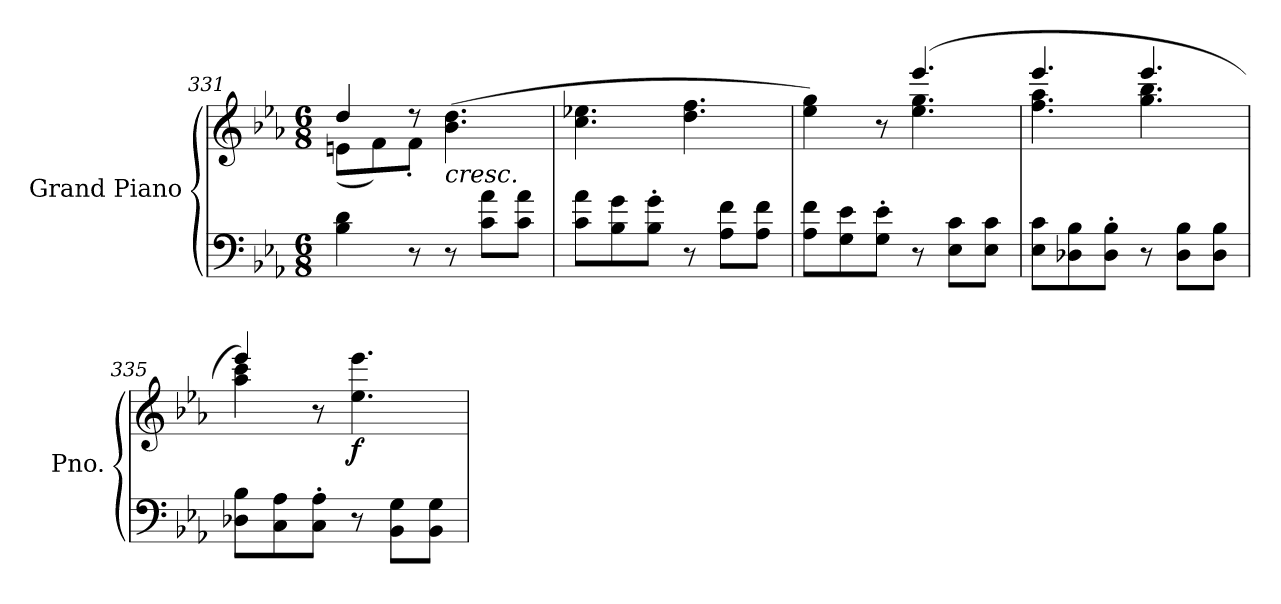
**kern	**kern	**dynam
*part1	*part1	*part1
*staff2	*staff1	*staff1/2
*I"Grand Piano	*	*
*I'Pno.	*	*
*clefF4	*clefG2	*
*k[b-e-a-]	*k[b-e-a-]	*
*M6/8	*M6/8	*
=331	=331	=331
*	*^	*
4B-\ 4d\	4dd/	(8en\L	.
.	.	8f\)	.
8r	8r	8f'\J	.
!	!LO:TX:b:i:t=cresc.	!	!
8r	(4.b-\ 4.dd\	4.ryy	.
8c\ 8a-\L	.	.	.
8c\ 8a-\J	.	.	.
*	*v	*v	*
=332	=332	=332
8c\ 8a-\L	4.cc\ 4.ee-X\	.
8B-\ 8g\	.	.
8B-\' 8g\'J	.	.
8r	4.dd\ 4.ff\	.
8A-\ 8f\L	.	.
8A-\ 8f\J	.	.
=333	=333	=333
*	*^	*
8A-\ 8f\L	4ee-\ 4gg\)	4.ryy	.
8G\ 8e-\	.	.	.
8G\' 8e-\'J	8r	.	.
8r	4.ee-\ 4.gg\	(4.eee-/	.
8E-\ 8c\L	.	.	.
8E-\ 8c\J	.	.	.
=334	=334	=334	=334
8E-\ 8c\L	4.ff\ 4.aa-\	4.eee-/	.
8D-X\ 8B-\	.	.	.
8D-\' 8B-\'J	.	.	.
8r	4.gg\ 4.bb-\	4.eee-/	.
8D-\ 8B-\L	.	.	.
8D-\ 8B-\J	.	.	.
=335	=335	=335	=335
8D-X\ 8B-\L	4eee-/	4aa-\ 4ccc\)	.
8C\ 8A-\	.	.	.
8C\' 8A-\'J	8r	2ryy	.
!	!	!	!LO:DY:b
8r	4.ee-\ 4.eee-\	.	f
8BB-\ 8G\L	.	.	.
8BB-\ 8G\J	.	.	.
*	*v	*v	*
=	=	=
*-	*-	*-
